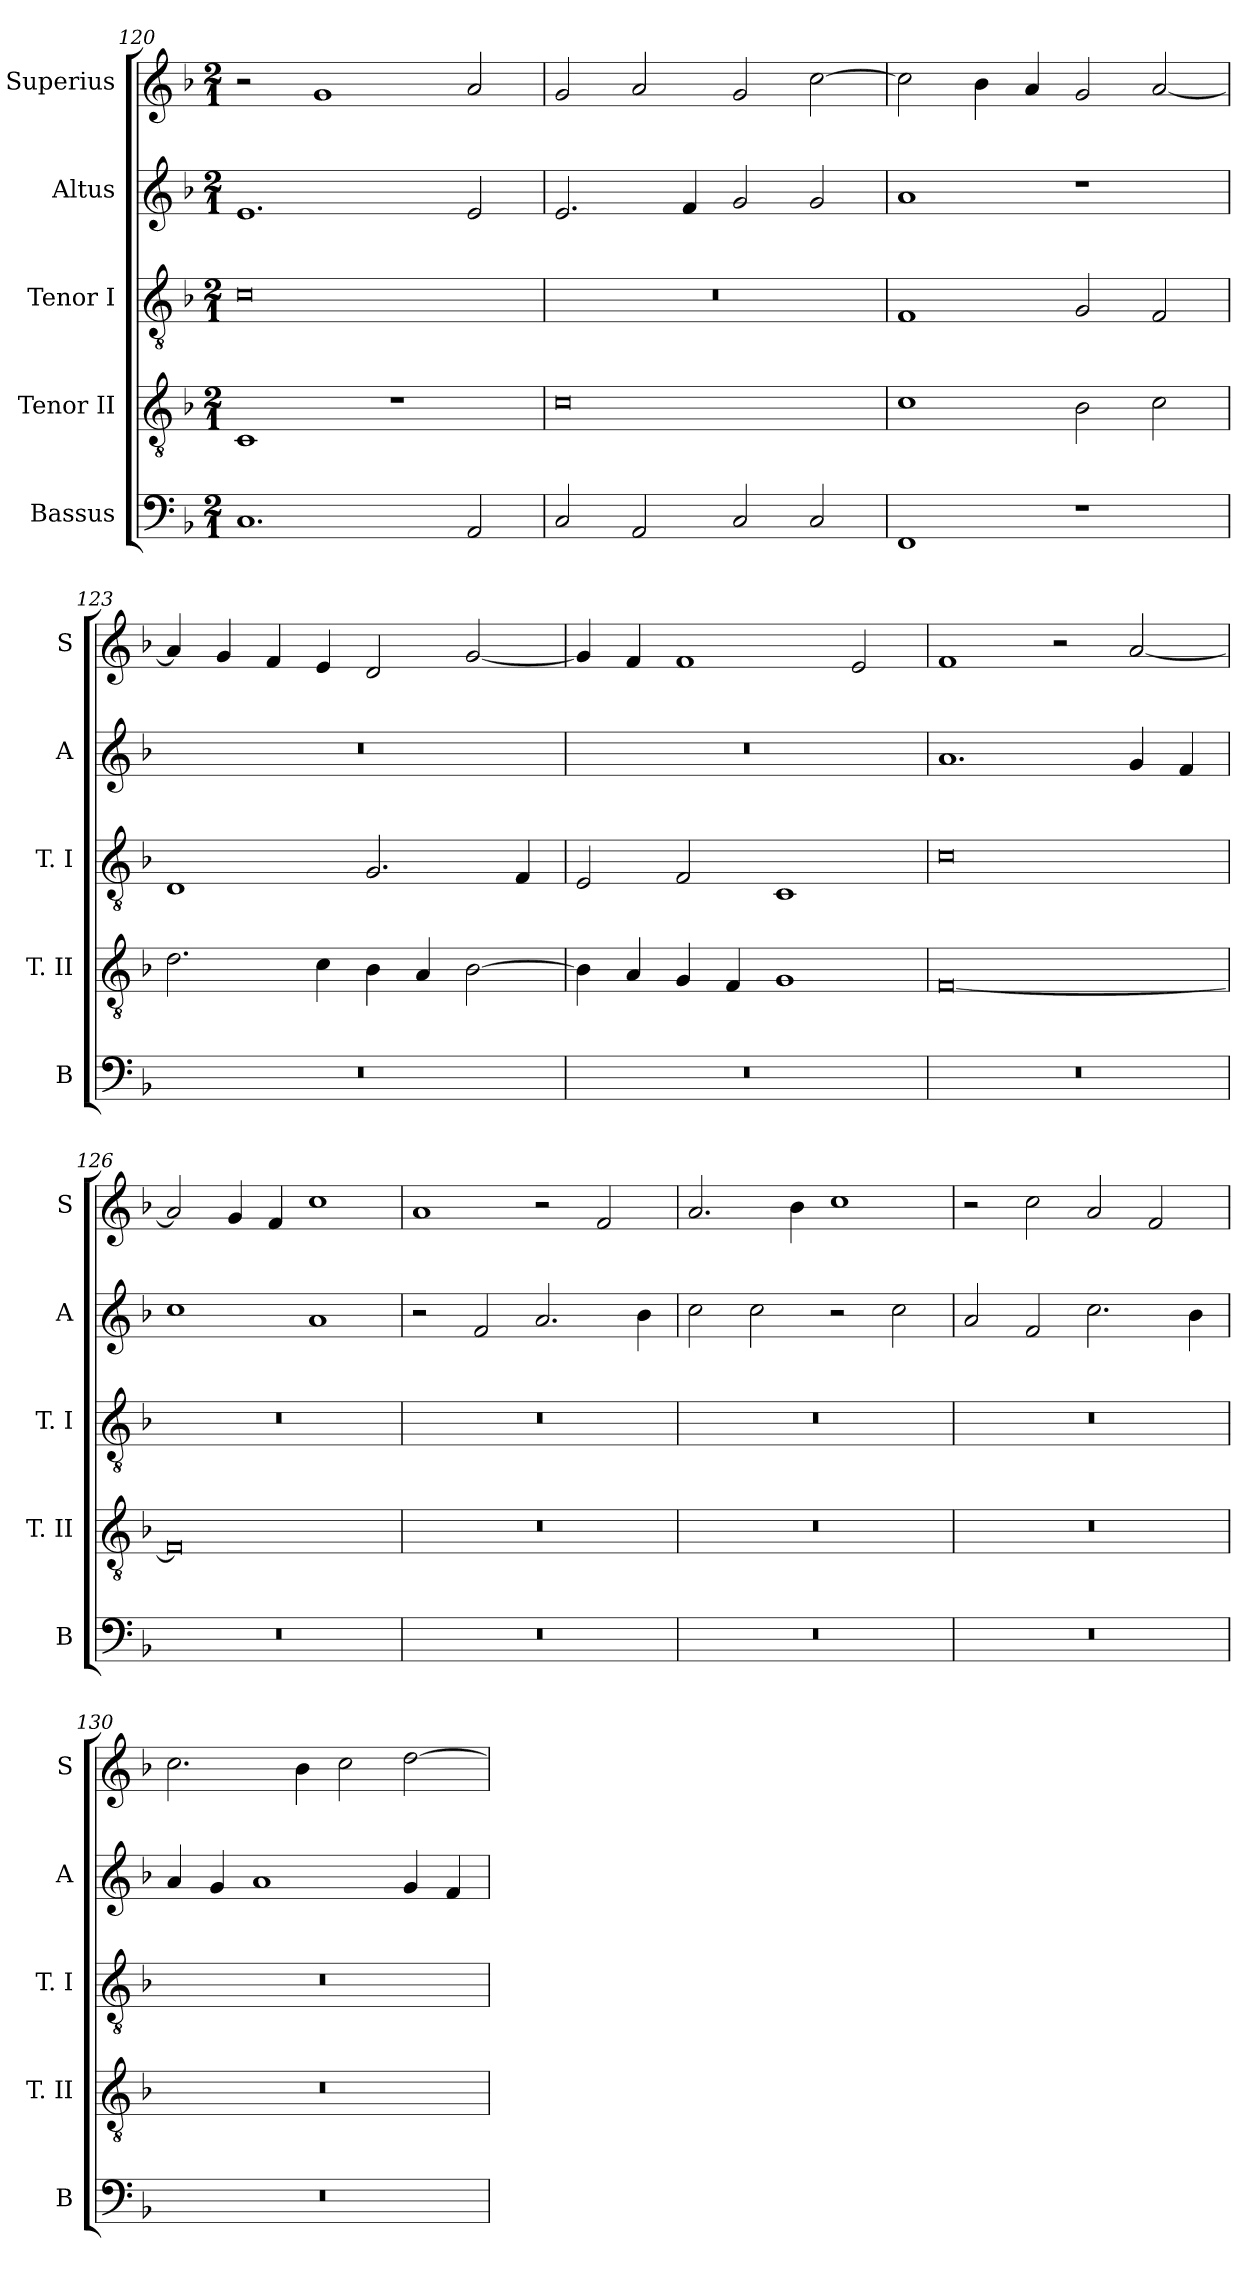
**kern	**kern	**kern	**kern	**kern
*part5	*part4	*part3	*part2	*part1
*staff5	*staff4	*staff3	*staff2	*staff1
*I"Bassus	*I"Tenor II	*I"Tenor I	*I"Altus	*I"Superius
*I'B	*I'T. II	*I'T. I	*I'A	*I'S
*clefF4	*clefGv2	*clefGv2	*clefG2	*clefG2
*k[b-]	*k[b-]	*k[b-]	*k[b-]	*k[b-]
*F:	*F:	*F:	*F:	*F:
*M2/1	*M2/1	*M2/1	*M2/1	*M2/1
=120	=120	=120	=120	=120
1.C	1C	0c	1.e	2r
.	.	.	.	1g
.	1r	.	.	.
2AA	.	.	2e	2a
=121	=121	=121	=121	=121
2C	0c	0r	2.e	2g
2AA	.	.	.	2a
.	.	.	4f	.
2C	.	.	2g	2g
2C	.	.	2g	[2cc
=122	=122	=122	=122	=122
1FF	1c	1F	1a	2cc]
.	.	.	.	4b-
.	.	.	.	4a
1r	2B-	2G	1r	2g
.	2c	2F	.	[2a
=123	=123	=123	=123	=123
0r	2.d	1D	0r	4a]
.	.	.	.	4g
.	.	.	.	4f
.	4c	.	.	4e
.	4B-	2.G	.	2d
.	4A	.	.	.
.	[2B-	.	.	[2g
.	.	4F	.	.
=124	=124	=124	=124	=124
0r	4B-]	2E	0r	4g]
.	4A	.	.	4f
.	4G	2F	.	1f
.	4F	.	.	.
.	1G	1C	.	.
.	.	.	.	2e
=125	=125	=125	=125	=125
0r	[0F	0c	1.a	1f
.	.	.	.	2r
.	.	.	4g	[2a
.	.	.	4f	.
=126	=126	=126	=126	=126
0r	0F]	0r	1cc	2a]
.	.	.	.	4g
.	.	.	.	4f
.	.	.	1a	1cc
=127	=127	=127	=127	=127
0r	0r	0r	2r	1a
.	.	.	2f	.
.	.	.	2.a	2r
.	.	.	.	2f
.	.	.	4b-	.
=128	=128	=128	=128	=128
0r	0r	0r	2cc	2.a
.	.	.	2cc	.
.	.	.	.	4b-
.	.	.	2r	1cc
.	.	.	2cc	.
=129	=129	=129	=129	=129
0r	0r	0r	2a	2r
.	.	.	2f	2cc
.	.	.	2.cc	2a
.	.	.	.	2f
.	.	.	4b-	.
=130	=130	=130	=130	=130
0r	0r	0r	4a	2.cc
.	.	.	4g	.
.	.	.	1a	.
.	.	.	.	4b-
.	.	.	.	2cc
.	.	.	4g	[2dd
.	.	.	4f	.
=	=	=	=	=
*-	*-	*-	*-	*-
